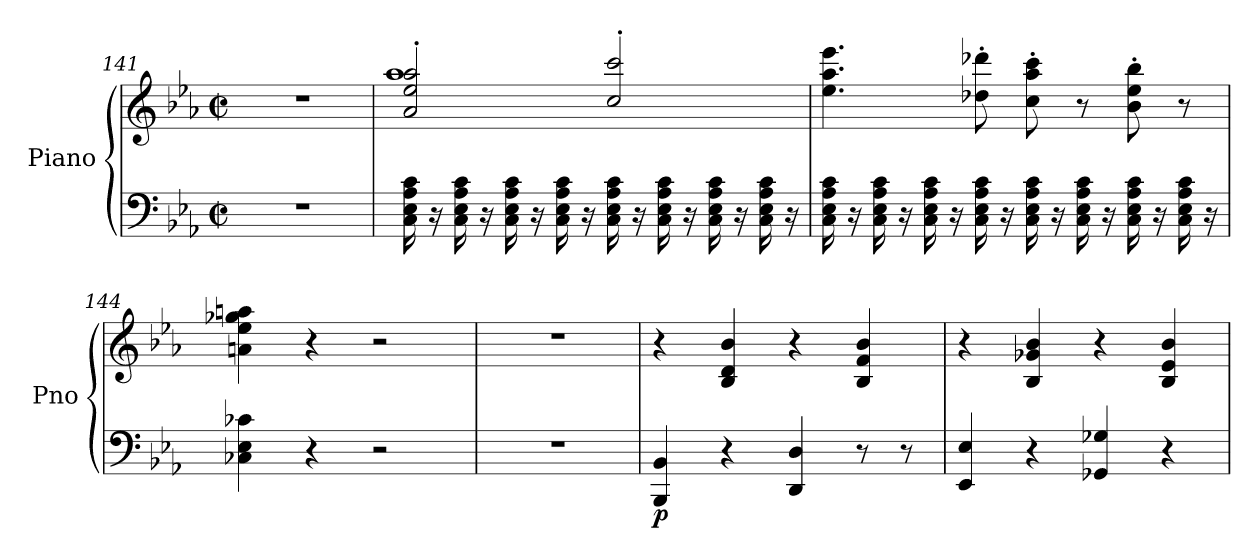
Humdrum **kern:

**kern	**kern	**dynam
*part1	*part1	*part1
*staff2	*staff1	*staff1/2
*I"Piano	*	*
*I'Pno	*	*
!!LO:PB:g=z
*clefF4	*clefG2	*
*k[b-e-a-]	*k[b-e-a-]	*
*M2/2	*M2/2	*
*met(c|)	*met(c|)	*
=141	=141	=141
1r	1r	.
=142	=142	=142
*	*^	*
16C\ 16E-\ 16A-\ 16c\	2a-/' 2ee-/' 2aa-/'	1aa-	.
16r	.	.	.
16C\ 16E-\ 16A-\ 16c\	.	.	.
16r	.	.	.
16C\ 16E-\ 16A-\ 16c\	.	.	.
16r	.	.	.
16C\ 16E-\ 16A-\ 16c\	.	.	.
16r	.	.	.
16C\ 16E-\ 16A-\ 16c\	2cc/' 2ccc/'	.	.
16r	.	.	.
16C\ 16E-\ 16A-\ 16c\	.	.	.
16r	.	.	.
16C\ 16E-\ 16A-\ 16c\	.	.	.
16r	.	.	.
16C\ 16E-\ 16A-\ 16c\	.	.	.
16r	.	.	.
*	*v	*v	*
=143	=143	=143
16C\ 16E-\ 16A-\ 16c\	4.ee-\ 4.aa-\ 4.eee-\	.
16r	.	.
16C\ 16E-\ 16A-\ 16c\	.	.
16r	.	.
16C\ 16E-\ 16A-\ 16c\	.	.
16r	.	.
16C\ 16E-\ 16A-\ 16c\	8dd-X\' 8ddd-X\'	.
16r	.	.
16C\ 16E-\ 16A-\ 16c\	8cc\' 8aa-\' 8ccc\'	.
16r	.	.
16C\ 16E-\ 16A-\ 16c\	8r	.
16r	.	.
16C\ 16E-\ 16A-\ 16c\	8b-\' 8ee-\' 8bb-\'	.
16r	.	.
16C\ 16E-\ 16A-\ 16c\	8r	.
16r	.	.
=144	=144	=144
4C-X\ 4E-\ 4c-X\	4an\ 4ee-\ 4gg-X\ 4aan\	.
4r	4r	.
2r	2r	.
!!LO:LB:g=z
=145	=145	=145
1r	1r	.
=146	=146	=146
!	!	!LO:DY:b=2
4BBB-/ 4BB-/	4r	p
4r	4B-/ 4d/ 4b-/	.
4DD/ 4D/	4r	.
8r	4B-/ 4f/ 4b-/	.
8r	.	.
=147	=147	=147
4EE-/ 4E-/	4r	.
4r	4B-/ 4g-X/ 4b-/	.
4GG-X/ 4G-X/	4r	.
4r	4B-/ 4e-/ 4b-/	.
=	=	=
*-	*-	*-
